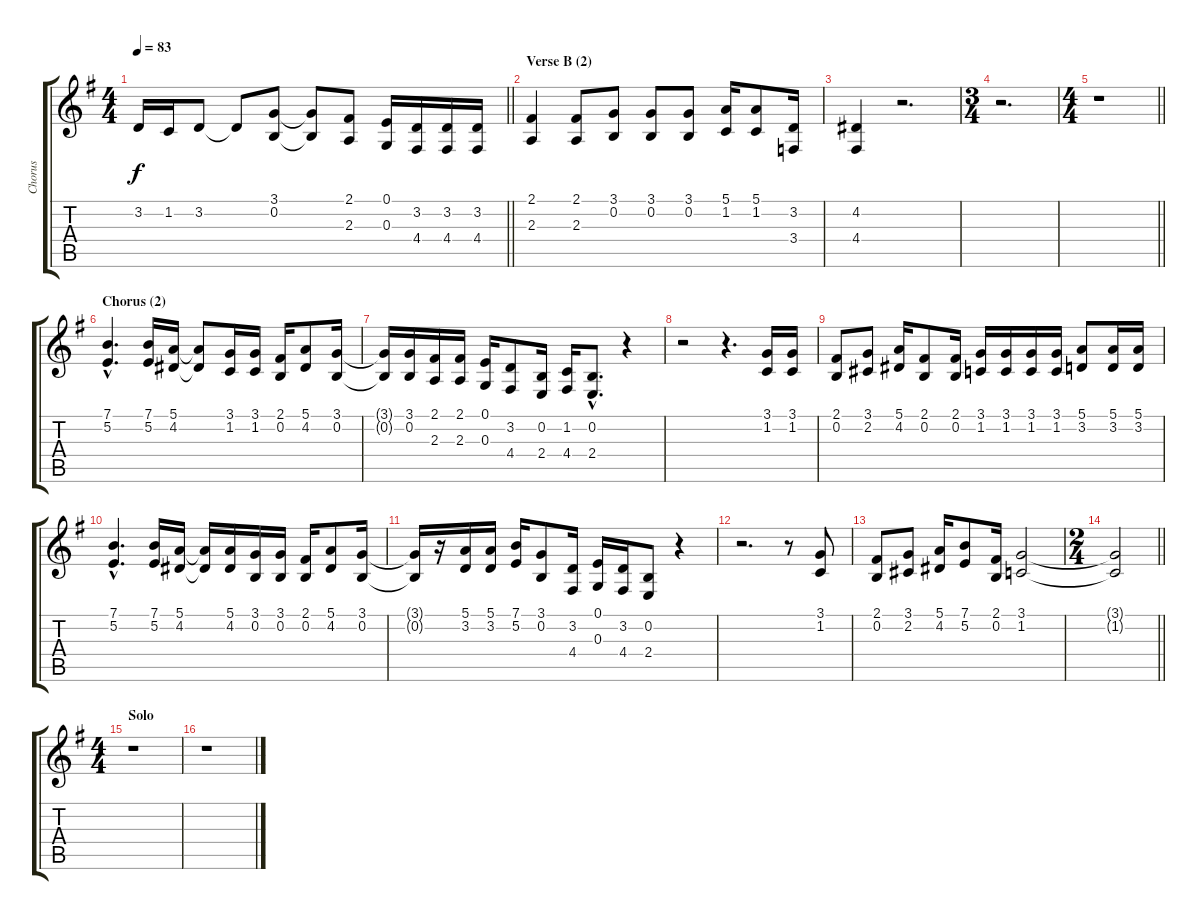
\track ("Chorus" "Chorus") {instrument sopranosax}
\staff {score tabs}
\tuning (E4 B3 G3 D3 A2 E2) {hide}
\ts (4 4)
\tempo 83
\clef g2
\barLineRight lightlight
\ks eminor
3.2.16{dy f} 1.2.16 3.2.8 3.2{t}.8 (3.1 0.2).8 (3.1{t} 0.2{t}).8 (2.1 2.3).8 (0.1 0.3).16 (3.2 4.4).16 (3.2 4.4).16 (3.2 4.4).16 |
\section ("" "Verse B (2)")
(2.1 2.3).4 (2.1 2.3).8 (3.1 0.2).8 (3.1 0.2).8 (3.1 0.2).8 (5.1 1.2).16 (5.1 1.2).8 (3.2 3.4).16 |
(4.2 4.4).4 r.2{d} |
\ts (3 4)
r.2{d} |
\ts (4 4)
\barLineRight lightlight
r.1 |
\section ("" "Chorus (2)")
(7.1{hac} 5.2{hac}).4{d} (7.1 5.2).16 (5.1 4.2).16 (5.1{t} 4.2{t}).8 (3.1 1.2).16 (3.1 1.2).16 (2.1 0.2).16 (5.1 4.2).8 (3.1 0.2).16 |
(3.1{t} 0.2{t}).16 (3.1 0.2).16 (2.1 2.3).16 (2.1 2.3).16 (0.1 0.3).16 (3.2 4.4).8 (0.2 2.4).16 (1.2 4.4).16 (0.2{hac} 2.4{hac}).8{d} r.4 |
r.2 r.4{d} (3.1 1.2).16 (3.1 1.2).16 |
(2.1 0.2).8 (3.1 2.2).8 (5.1 4.2).16 (2.1 0.2).8 (2.1 0.2).16 (3.1 1.2).16 (3.1 1.2).16 (3.1 1.2).16 (3.1 1.2).16 (5.1 3.2).8 (5.1 3.2).16 (5.1 3.2).16 |
(7.1{hac} 5.2{hac}).4{d} (7.1 5.2).16 (5.1 4.2).16 (5.1{t} 4.2{t}).16 (5.1 4.2).16 (3.1 0.2).16 (3.1 0.2).16 (2.1 0.2).16 (5.1 4.2).8 (3.1 0.2).16 |
(3.1{t} 0.2{t}).16 r.16 (5.1 3.2).16 (5.1 3.2).16 (7.1 5.2).16 (3.1 0.2).8 (3.2 4.4).16 (0.1 0.3).16 (3.2 4.4).16 (0.2 2.4).8 r.4 |
r.2{d} r.8 (3.1 1.2).8 |
(2.1 0.2).8 (3.1 2.2).8 (5.1 4.2).16 (7.1 5.2).8 (2.1 0.2).16 (3.1 1.2).2 |
\ts (2 4)
\barLineRight lightlight
(3.1{t} 1.2{t}).2 |
\ts (4 4)
\section ("" "Solo")
r.1 |
r.1
